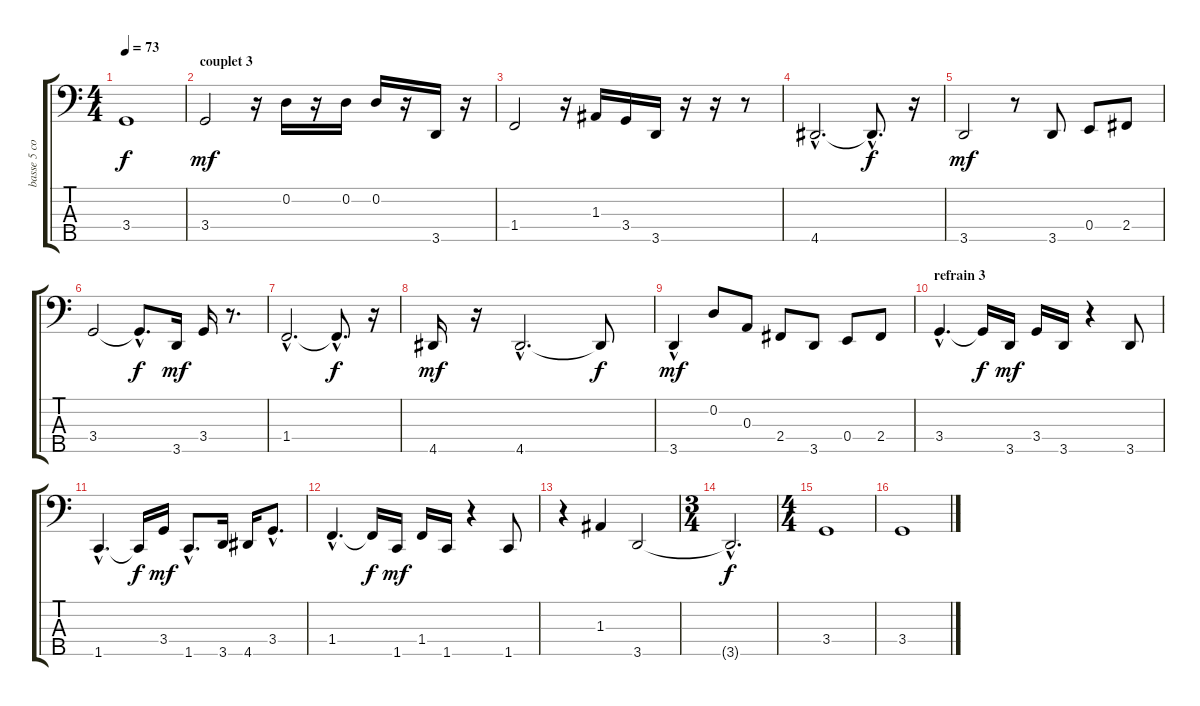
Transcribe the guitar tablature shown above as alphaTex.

\track ("basse 5 cordes" "basse 5 co") {instrument electricbasspick}
\staff {score tabs}
\tuning (G2 D2 A1 E1 B0) {hide}
\ts (4 4)
\tempo 73
\clef f4
\ks c
3.4.1{dy f} |
\section ("" "couplet 3")
3.4.2{dy mf} r.16 0.2.16 r.16 0.2.16 0.2.16 r.16 3.5.16 r.16 |
1.4.2 r.16 1.3.16 3.4.16 3.5.16 r.16 r.16 r.8 |
4.5{hac}.2{d} 4.5{hac t}.8{d dy f} r.16 |
3.5.2{dy mf} r.8 3.5.8 0.4.8 2.4.8 |
3.4.2 3.4{hac t}.8{d dy f} 3.5.16{dy mf} 3.4.16 r.8{d} |
1.4{hac}.2{d} 1.4{hac t}.8{d dy f} r.16 |
4.5.16{dy mf} r.16 4.5{hac}.2{d} 4.5{t}.8{dy f} |
3.5{hac}.4{dy mf} 0.2.8 0.3.8 2.4.8 3.5.8 0.4.8 2.4.8 |
\section ("" "refrain 3")
3.4{hac}.4{d} 3.4{t}.16{dy f} 3.5.16{dy mf} 3.4.16 3.5.16 r.4 3.5.8 |
1.5{hac}.4{d} 1.5{t}.16{dy f} 3.4.16{dy mf} 1.5{hac}.8{d} 3.5.16 4.5.16 3.4{hac}.8{d} |
1.4{hac}.4{d} 1.4{t}.16{dy f} 1.5.16{dy mf} 1.4.16 1.5.16 r.4 1.5.8 |
r.4 1.3.4 3.5.2 |
\ts (3 4)
3.5{hac t}.2{d dy f} |
\ts (4 4)
3.4.1 |
3.4.1
